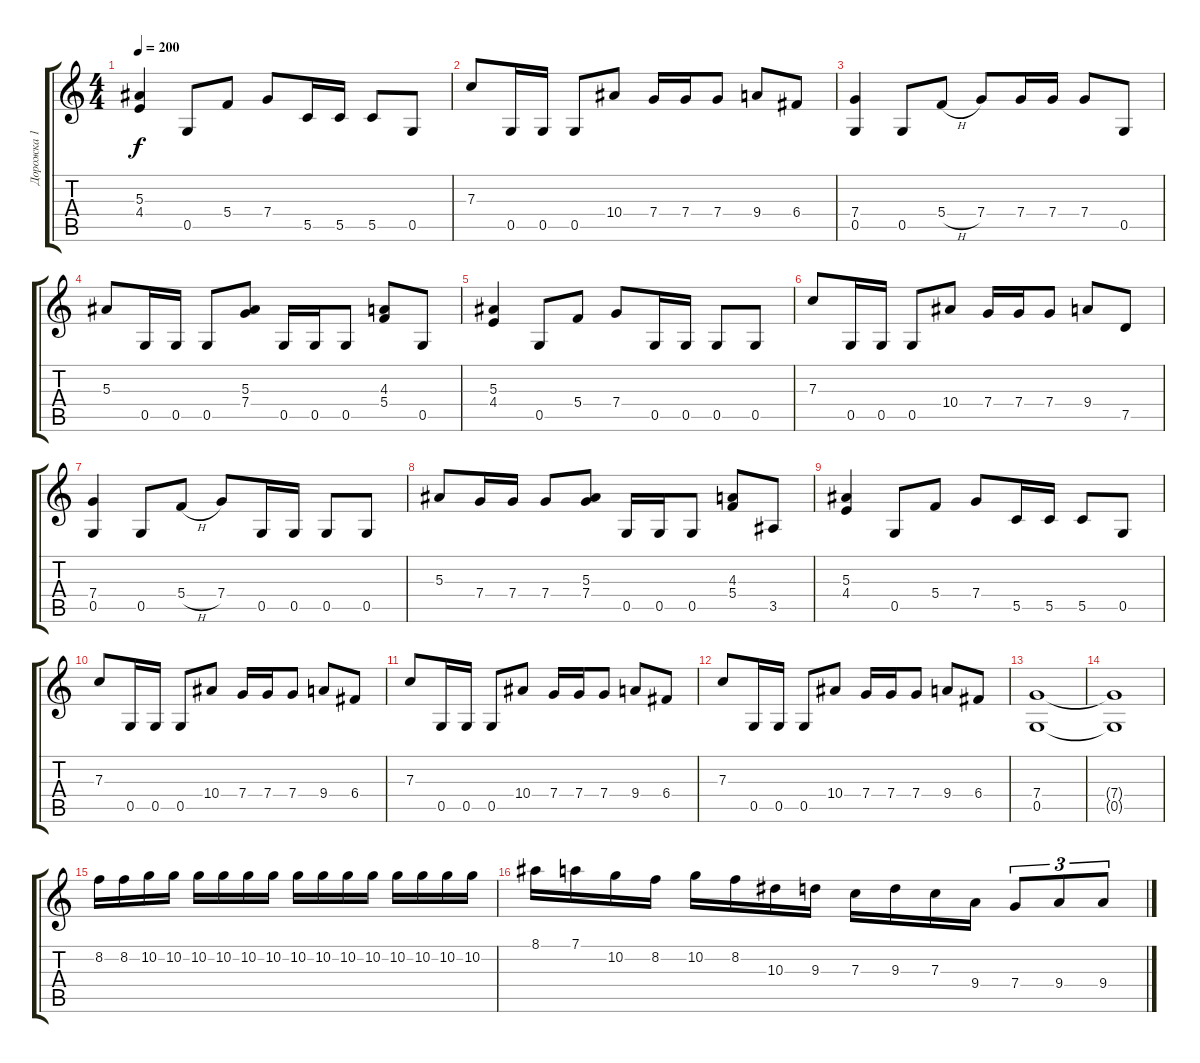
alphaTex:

\track ("Дорожка 1" "Дорожка 1") {instrument distortionguitar}
\staff {score tabs}
\tuning (D4 A3 F3 C3 G2 D2) {hide}
\ts (4 4)
\tempo 200
\clef g2
\ks c
(5.3 4.4).4{dy f} 0.5.8 5.4.8 7.4.8 5.5.16 5.5.16 5.5.8 0.5.8 |
7.3.8 0.5.16 0.5.16 0.5.8 10.4.8 7.4.16 7.4.16 7.4.8 9.4.8 6.4.8 |
(7.4 0.5).4 0.5.8 5.4{h}.8 7.4.8 7.4.16 7.4.16 7.4.8 0.5.8 |
5.3.8 0.5.16 0.5.16 0.5.8 (5.3 7.4).8 0.5.16 0.5.16 0.5.8 (4.3 5.4).8 0.5.8 |
(5.3 4.4).4 0.5.8 5.4.8 7.4.8 0.5.16 0.5.16 0.5.8 0.5.8 |
7.3.8 0.5.16 0.5.16 0.5.8 10.4.8 7.4.16 7.4.16 7.4.8 9.4.8 7.5.8 |
(7.4 0.5).4 0.5.8 5.4{h}.8 7.4.8 0.5.16 0.5.16 0.5.8 0.5.8 |
5.3.8 7.4.16 7.4.16 7.4.8 (5.3 7.4).8 0.5.16 0.5.16 0.5.8 (4.3 5.4).8 3.5.8 |
(5.3 4.4).4 0.5.8 5.4.8 7.4.8 5.5.16 5.5.16 5.5.8 0.5.8 |
7.3.8 0.5.16 0.5.16 0.5.8 10.4.8 7.4.16 7.4.16 7.4.8 9.4.8 6.4.8 |
7.3.8 0.5.16 0.5.16 0.5.8 10.4.8 7.4.16 7.4.16 7.4.8 9.4.8 6.4.8 |
7.3.8 0.5.16 0.5.16 0.5.8 10.4.8 7.4.16 7.4.16 7.4.8 9.4.8 6.4.8 |
(7.4 0.5).1 |
(7.4{t} 0.5{t}).1 |
8.2.16 8.2.16 10.2.16 10.2.16 10.2.16 10.2.16 10.2.16 10.2.16 10.2.16 10.2.16 10.2.16 10.2.16 10.2.16 10.2.16 10.2.16 10.2.16 |
8.1.16 7.1.16 10.2.16 8.2.16 10.2.16 8.2.16 10.3.16 9.3.16 7.3.16 9.3.16 7.3.16 9.4.16 7.4.8{tu (3 2)} 9.4.8{tu (3 2)} 9.4.8{tu (3 2)}
